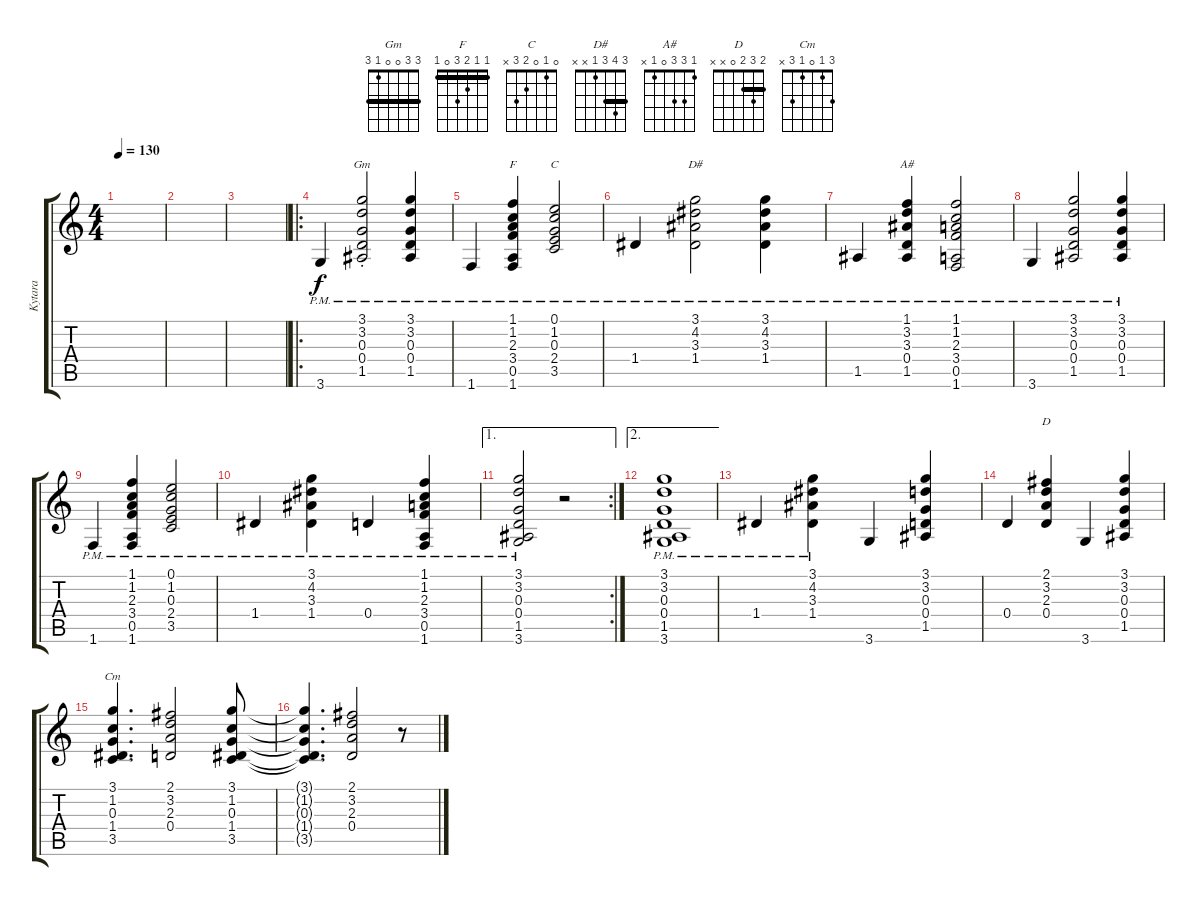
\track ("Kytara" "Kytara") {instrument acousticguitarnylon}
\staff {score tabs}
\tuning (E4 B3 G3 D3 A2 E2) {hide}
\chord ("Gm" 3 3 0 0 1 3) {barre 3}
\chord ("F" 1 1 2 3 0 1) {barre 1}
\chord ("C" 0 1 0 2 3 x)
\chord ("D#" 3 4 3 1 x x) {barre 3}
\chord ("A#" 1 3 3 0 1 x)
\chord ("D" 2 3 2 0 x x) {barre 2}
\chord ("Cm" 3 1 0 1 3 x)
\ts (4 4)
\tempo 130
\clef g2
\ks c
|
|
|
\ro
3.6{pm}.4 (3.1{pm} 3.2{pm} 0.3{pm st} 0.4{pm} 1.5{pm}).2{ch "Gm"} (3.1{pm} 3.2{pm} 0.3{pm} 0.4{pm} 1.5{pm}).4 |
1.6{pm}.4 (1.1{pm} 1.2{pm} 2.3{pm} 3.4{pm} 0.5{pm} 1.6{pm}).4{ch "F"} (0.1{pm} 1.2{pm} 0.3{pm} 2.4{pm} 3.5{pm}).2{ch "C"} |
1.4{pm}.4 (3.1{pm} 4.2{pm} 3.3{pm} 1.4{pm}).2{ch "D#"} (3.1{pm} 4.2{pm} 3.3{pm} 1.4{pm}).4 |
1.5{pm}.4 (1.1{pm} 3.2{pm} 3.3{pm} 0.4{pm} 1.5{pm}).4{ch "A#"} (1.1{pm} 1.2{pm} 2.3{pm} 3.4{pm} 0.5{pm} 1.6{pm}).2 |
3.6{pm}.4 (3.1{pm} 3.2{pm} 0.3{pm} 0.4{pm} 1.5{pm}).2 (3.1{pm} 3.2{pm} 0.3{pm} 0.4{pm} 1.5{pm}).4 |
1.6{pm}.4 (1.1{pm} 1.2{pm} 2.3{pm} 3.4{pm} 0.5{pm} 1.6{pm}).4 (0.1{pm} 1.2{pm} 0.3{pm} 2.4{pm} 3.5{pm}).2 |
1.4{pm}.4 (3.1{pm} 4.2{pm} 3.3{pm} 1.4{pm}).4 0.4{pm}.4 (1.1{pm} 1.2{pm} 2.3{pm} 3.4{pm} 0.5{pm} 1.6{pm}).4 |
\ae 1
\rc 2
(3.1{pm} 3.2{pm} 0.3{pm} 0.4{pm} 1.5{pm} 3.6{pm}).2 r.2 |
\ae 2
(3.1{pm} 3.2{pm} 0.3{pm} 0.4{pm} 1.5{pm} 3.6{pm}).1 |
1.4{pm}.4 (3.1{pm} 4.2{pm} 3.3{pm} 1.4{pm}).4 3.6.4 (3.1 3.2 0.3 0.4 1.5).4 |
0.4.4 (2.1 3.2 2.3 0.4).4{ch "D"} 3.6.4 (3.1 3.2 0.3 0.4 1.5).4 |
(3.1 1.2 0.3 1.4 3.5).4{d ch "Cm"} (2.1 3.2 2.3 0.4).2 (3.1 1.2 0.3 1.4 3.5).8 |
(3.1{t} 1.2{t} 0.3{t} 1.4{t} 3.5{t}).4{d} (2.1 3.2 2.3 0.4).2 r.8
